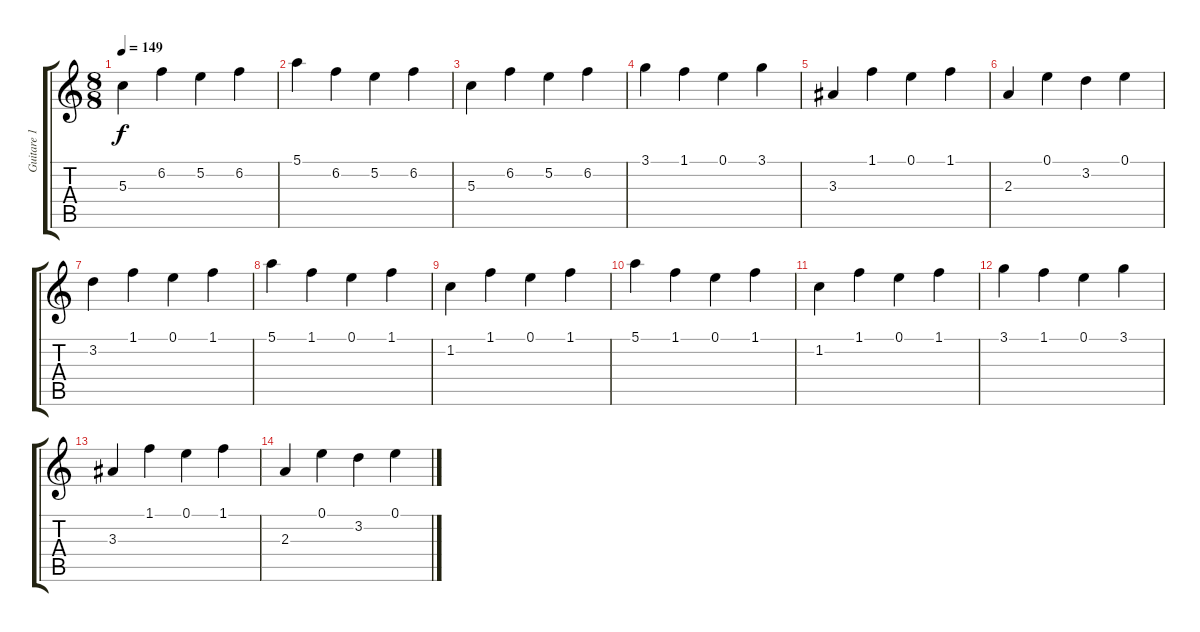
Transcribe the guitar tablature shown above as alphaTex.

\track ("Guitare 1" "Guitare 1") {instrument overdrivenguitar}
\staff {score tabs}
\tuning (E4 B3 G3 D3 A2 D2) {hide}
\ts (8 8)
\tempo 149
\clef g2
\ks c
5.3.4{dy f} 6.2.4 5.2.4 6.2.4 |
5.1.4 6.2.4 5.2.4 6.2.4 |
5.3.4 6.2.4 5.2.4 6.2.4 |
3.1.4 1.1.4 0.1.4 3.1.4 |
3.3.4 1.1.4 0.1.4 1.1.4 |
2.3.4 0.1.4 3.2.4 0.1.4 |
3.2.4 1.1.4 0.1.4 1.1.4 |
5.1.4 1.1.4 0.1.4 1.1.4 |
1.2.4 1.1.4 0.1.4 1.1.4 |
5.1.4 1.1.4 0.1.4 1.1.4 |
1.2.4 1.1.4 0.1.4 1.1.4 |
3.1.4 1.1.4 0.1.4 3.1.4 |
3.3.4 1.1.4 0.1.4 1.1.4 |
2.3.4 0.1.4 3.2.4 0.1.4
